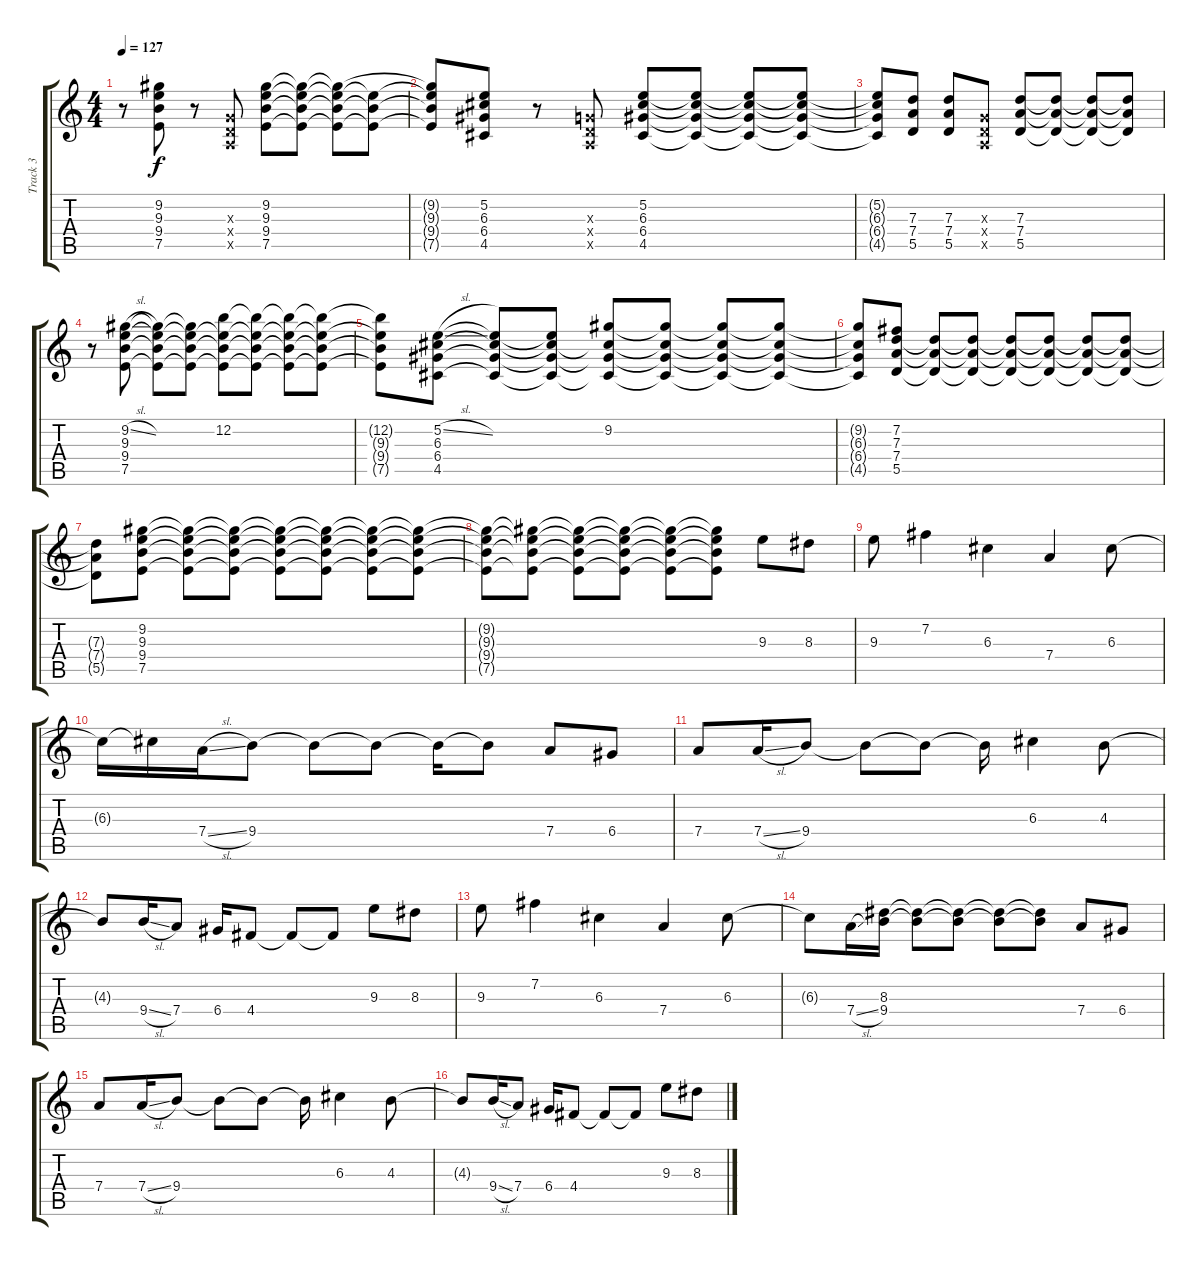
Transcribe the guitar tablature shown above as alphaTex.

\track ("Track 3" "Track 3") {instrument overdrivenguitar}
\staff {score tabs}
\tuning (E4 B3 G3 D3 A2 E2) {hide}
\ts (4 4)
\tempo 127
\clef g2
\ks c
r.8{dy f} (9.2 9.3 9.4 7.5).8 r.8 (0.3{x} 0.4{x} 0.5{x}).8 (9.2 9.3 9.4 7.5).8 (9.2{t} 9.3{t} 9.4{t} 7.5{t}).8 (9.2{t} 9.3{t} 9.4{t} 7.5{t}).8 (9.3{t} 9.4{t} 7.5{t}).8 |
(9.2{t} 9.3{t} 9.4{t} 7.5{t}).8 (5.2 6.3 6.4 4.5).8 r.8 (0.3{x} 0.4{x} 0.5{x}).8 (5.2 6.3 6.4 4.5).8 (5.2{t} 6.3{t} 6.4{t} 4.5{t}).8 (5.2{t} 6.3{t} 6.4{t} 4.5{t}).8 (5.2{t} 6.3{t} 6.4{t} 4.5{t}).8 |
(5.2{t} 6.3{t} 6.4{t} 4.5{t}).8 (7.3 7.4 5.5).8 (7.3 7.4 5.5).8 (0.3{x} 0.4{x} 0.5{x}).8 (7.3 7.4 5.5).8 (7.3{t} 7.4{t} 5.5{t}).8 (7.3{t} 7.4{t} 5.5{t}).8 (7.3{t} 7.4{t} 5.5{t}).8 |
r.8 (9.2{sl} 9.3 9.4 7.5).8 (9.2{t} 9.3{t} 9.4{t} 7.5{t}).8 (9.2{t} 9.3{t} 9.4{t} 7.5{t}).8 (12.2 9.3{t} 9.4{t} 7.5{t}).8 (12.2{t} 9.3{t} 9.4{t} 7.5{t}).8 (12.2{t} 9.3{t} 9.4{t} 7.5{t}).8 (12.2{t} 9.3{t} 9.4{t} 7.5{t}).8 |
(12.2{t} 9.3{t} 9.4{t} 7.5{t}).8 (5.2{sl} 6.3 6.4 4.5).8 (5.2{t} 6.3{t} 6.4{t} 4.5{t}).8 (5.2{t} 6.3{t} 6.4{t} 4.5{t}).8 (9.2 6.3{t} 6.4{t} 4.5{t}).8 (9.2{t} 6.3{t} 6.4{t} 4.5{t}).8 (9.2{t} 6.3{t} 6.4{t} 4.5{t}).8 (9.2{t} 6.3{t} 6.4{t} 4.5{t}).8 |
(9.2{t} 6.3{t} 6.4{t} 4.5{t}).8 (7.2 7.3 7.4 5.5).8 (7.3{t} 7.4{t} 5.5{t}).8 (7.3{t} 7.4{t} 5.5{t}).8 (7.3{t} 7.4{t} 5.5{t}).8 (7.3{t} 7.4{t} 5.5{t}).8 (7.3{t} 7.4{t} 5.5{t}).8 (7.3{t} 7.4{t} 5.5{t}).8 |
(7.3{t} 7.4{t} 5.5{t}).8 (9.2 9.3 9.4 7.5).8 (9.2{t} 9.3{t} 9.4{t} 7.5{t}).8 (9.2{t} 9.3{t} 9.4{t} 7.5{t}).8 (9.2{t} 9.3{t} 9.4{t} 7.5{t}).8 (9.2{t} 9.3{t} 9.4{t} 7.5{t}).8 (9.2{t} 9.3{t} 9.4{t} 7.5{t}).8 (9.2{t} 9.3{t} 9.4{t} 7.5{t}).8 |
(9.2{t} 9.3{t} 9.4{t} 7.5{t}).8 (9.2{t} 9.3{t} 9.4{t} 7.5{t}).8 (9.2{t} 9.3{t} 9.4{t} 7.5{t}).8 (9.2{t} 9.3{t} 9.4{t} 7.5{t}).8 (9.2{t} 9.3{t} 9.4{t} 7.5{t}).8 (9.2{t} 9.3{t} 9.4{t} 7.5{t}).8 9.3.8 8.3.8 |
9.3.8 7.2.4 6.3.4 7.4.4 6.3.8 |
6.3{t}.16 6.3{t}.16 7.4{sl}.16 9.4.8 9.4{t}.8 9.4{t}.8 9.4{t}.16 9.4{t}.8 7.4.8 6.4.8 |
7.4.8 7.4{sl}.16 9.4.8 9.4{t}.8 9.4{t}.8 9.4{t}.16 6.3.4 4.3.8 |
4.3{t}.8 9.4{sl}.16 7.4.8 6.4.16 4.4.8 4.4{t}.8 4.4{t}.8 9.3.8 8.3.8 |
9.3.8 7.2.4 6.3.4 7.4.4 6.3.8 |
6.3{t}.8 7.4{sl}.16 (8.3 9.4).16 (8.3{t} 9.4{t}).8 (8.3{t} 9.4{t}).8 (8.3{t} 9.4{t}).8 (8.3{t} 9.4{t}).8 7.4.8 6.4.8 |
7.4.8 7.4{sl}.16 9.4.8 9.4{t}.8 9.4{t}.8 9.4{t}.16 6.3.4 4.3.8 |
4.3{t}.8 9.4{sl}.16 7.4.8 6.4.16 4.4.8 4.4{t}.8 4.4{t}.8 9.3.8 8.3.8
